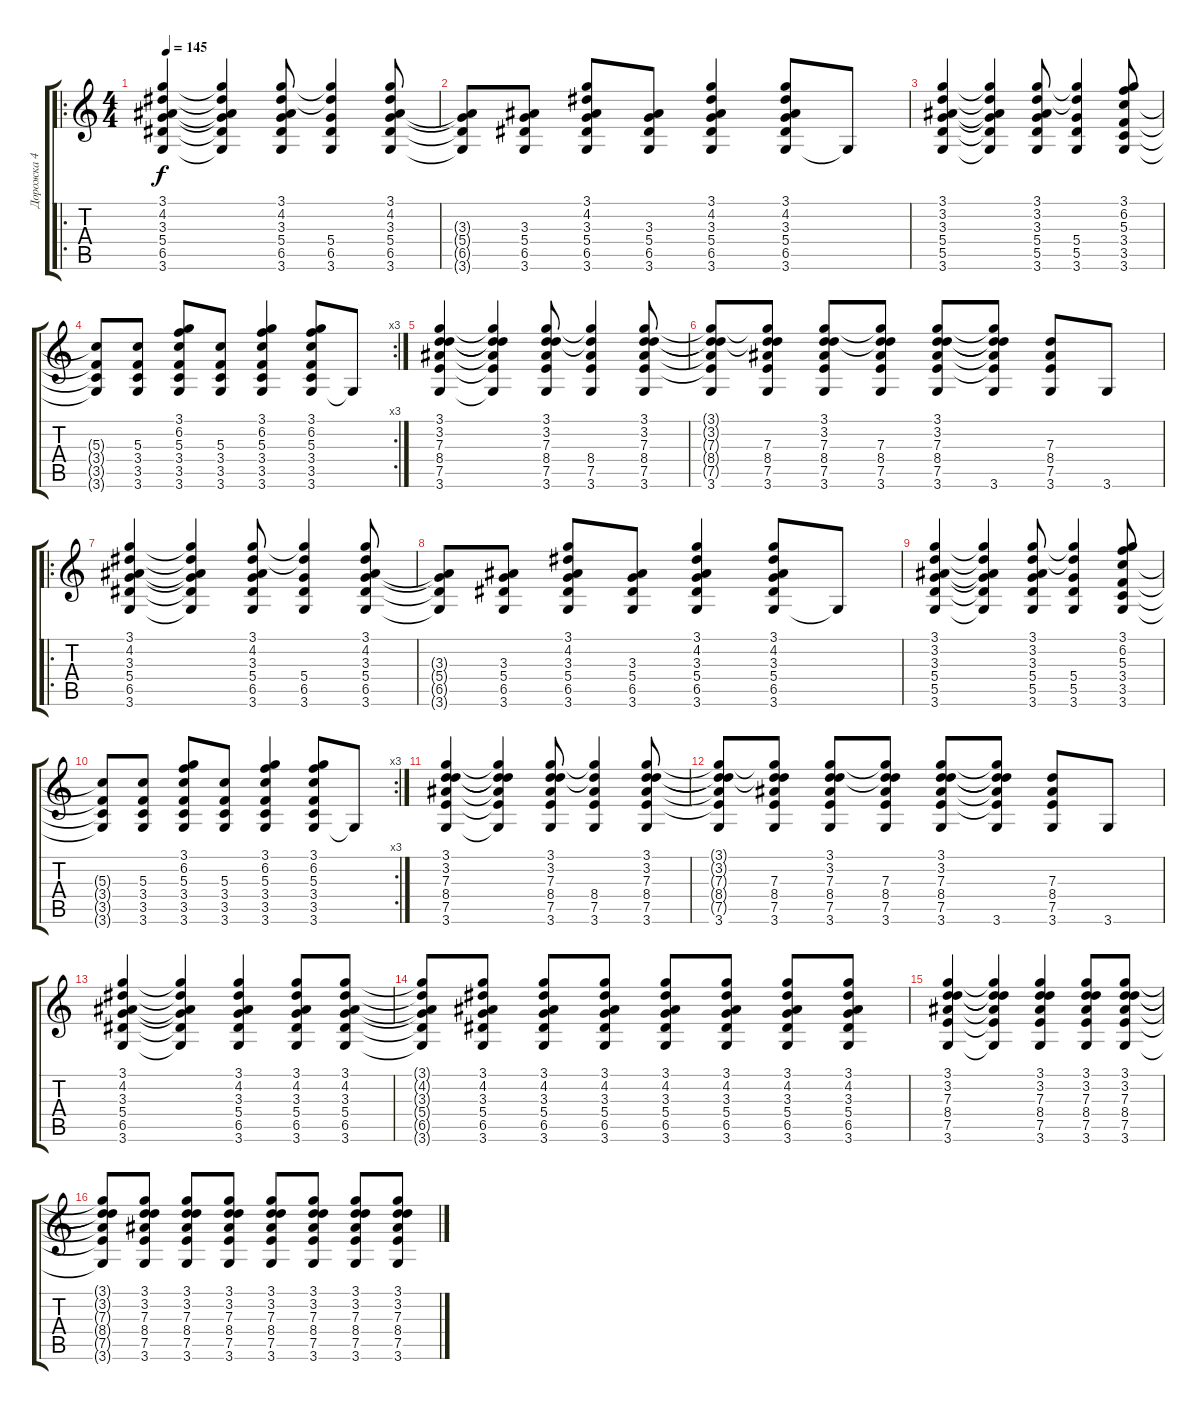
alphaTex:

\track ("Дорожка 4" "Дорожка 4") {instrument acousticguitarsteel}
\staff {score tabs}
\tuning (E4 B3 G3 D3 A2 E2) {hide}
\ro
\ts (4 4)
\tempo 145
\clef g2
\ks c
(3.1 4.2 3.3 5.4 6.5 3.6).4{dy f} (3.1{t} 4.2{t} 3.3{t} 5.4{t} 6.5{t} 3.6{t}).4 (3.1 4.2 3.3 5.4 6.5 3.6).8 (3.1{t} 4.2{t} 5.4 6.5 3.6).4 (3.1 4.2 3.3 5.4 6.5 3.6).8 |
(3.3{t} 5.4{t} 6.5{t} 3.6{t}).8 (3.3 5.4 6.5 3.6).8 (3.1 4.2 3.3 5.4 6.5 3.6).8 (3.3 5.4 6.5 3.6).8 (3.1 4.2 3.3 5.4 6.5 3.6).4 (3.1 4.2 3.3 5.4 6.5 3.6).8 3.6{t}.8 |
(3.1 3.2 3.3 5.4 5.5 3.6).4 (3.1{t} 3.2{t} 3.3{t} 5.4{t} 5.5{t} 3.6{t}).4 (3.1 3.2 3.3 5.4 5.5 3.6).8 (3.1{t} 3.2{t} 5.4 5.5 3.6).4 (3.1 6.2 5.3 3.4 3.5 3.6).8 |
\rc 3
(5.3{t} 3.4{t} 3.5{t} 3.6{t}).8 (5.3 3.4 3.5 3.6).8 (3.1 6.2 5.3 3.4 3.5 3.6).8 (5.3 3.4 3.5 3.6).8 (3.1 6.2 5.3 3.4 3.5 3.6).4 (3.1 6.2 5.3 3.4 3.5 3.6).8 3.6{t}.8 |
(3.1 3.2 7.3 8.4 7.5 3.6).4 (3.1{t} 3.2{t} 7.3{t} 8.4{t} 7.5{t} 3.6{t}).4 (3.1 3.2 7.3 8.4 7.5 3.6).8 (3.1{t} 3.2{t} 8.4 7.5 3.6).4 (3.1 3.2 7.3 8.4 7.5 3.6).8 |
(3.1{t} 3.2{t} 7.3{t} 8.4{t} 7.5{t} 3.6).8 (3.1{t} 3.2{t} 7.3 8.4 7.5 3.6).8 (3.1 3.2 7.3 8.4 7.5 3.6).8 (3.1{t} 3.2{t} 7.3 8.4 7.5 3.6).8 (3.1 3.2 7.3 8.4 7.5 3.6).8 (3.1{t} 3.2{t} 7.3{t} 8.4{t} 7.5{t} 3.6).8 (7.3 8.4 7.5 3.6).8 3.6.8 |
\ro
(3.1 4.2 3.3 5.4 6.5 3.6).4 (3.1{t} 4.2{t} 3.3{t} 5.4{t} 6.5{t} 3.6{t}).4 (3.1 4.2 3.3 5.4 6.5 3.6).8 (3.1{t} 4.2{t} 5.4 6.5 3.6).4 (3.1 4.2 3.3 5.4 6.5 3.6).8 |
(3.3{t} 5.4{t} 6.5{t} 3.6{t}).8 (3.3 5.4 6.5 3.6).8 (3.1 4.2 3.3 5.4 6.5 3.6).8 (3.3 5.4 6.5 3.6).8 (3.1 4.2 3.3 5.4 6.5 3.6).4 (3.1 4.2 3.3 5.4 6.5 3.6).8 3.6{t}.8 |
(3.1 3.2 3.3 5.4 5.5 3.6).4 (3.1{t} 3.2{t} 3.3{t} 5.4{t} 5.5{t} 3.6{t}).4 (3.1 3.2 3.3 5.4 5.5 3.6).8 (3.1{t} 3.2{t} 5.4 5.5 3.6).4 (3.1 6.2 5.3 3.4 3.5 3.6).8 |
\rc 3
(5.3{t} 3.4{t} 3.5{t} 3.6{t}).8 (5.3 3.4 3.5 3.6).8 (3.1 6.2 5.3 3.4 3.5 3.6).8 (5.3 3.4 3.5 3.6).8 (3.1 6.2 5.3 3.4 3.5 3.6).4 (3.1 6.2 5.3 3.4 3.5 3.6).8 3.6{t}.8 |
(3.1 3.2 7.3 8.4 7.5 3.6).4 (3.1{t} 3.2{t} 7.3{t} 8.4{t} 7.5{t} 3.6{t}).4 (3.1 3.2 7.3 8.4 7.5 3.6).8 (3.1{t} 3.2{t} 8.4 7.5 3.6).4 (3.1 3.2 7.3 8.4 7.5 3.6).8 |
(3.1{t} 3.2{t} 7.3{t} 8.4{t} 7.5{t} 3.6).8 (3.1{t} 3.2{t} 7.3 8.4 7.5 3.6).8 (3.1 3.2 7.3 8.4 7.5 3.6).8 (3.1{t} 3.2{t} 7.3 8.4 7.5 3.6).8 (3.1 3.2 7.3 8.4 7.5 3.6).8 (3.1{t} 3.2{t} 7.3{t} 8.4{t} 7.5{t} 3.6).8 (7.3 8.4 7.5 3.6).8 3.6.8 |
(3.1 4.2 3.3 5.4 6.5 3.6).4 (3.1{t} 4.2{t} 3.3{t} 5.4{t} 6.5{t} 3.6{t}).4 (3.1 4.2 3.3 5.4 6.5 3.6).4 (3.1 4.2 3.3 5.4 6.5 3.6).8 (3.1 4.2 3.3 5.4 6.5 3.6).8 |
(3.1{t} 4.2{t} 3.3{t} 5.4{t} 6.5{t} 3.6{t}).8 (3.1 4.2 3.3 5.4 6.5 3.6).8 (3.1 4.2 3.3 5.4 6.5 3.6).8 (3.1 4.2 3.3 5.4 6.5 3.6).8 (3.1 4.2 3.3 5.4 6.5 3.6).8 (3.1 4.2 3.3 5.4 6.5 3.6).8 (3.1 4.2 3.3 5.4 6.5 3.6).8 (3.1 4.2 3.3 5.4 6.5 3.6).8 |
(3.1 3.2 7.3 8.4 7.5 3.6).4 (3.1{t} 3.2{t} 7.3{t} 8.4{t} 7.5{t} 3.6{t}).4 (3.1 3.2 7.3 8.4 7.5 3.6).4 (3.1 3.2 7.3 8.4 7.5 3.6).8 (3.1 3.2 7.3 8.4 7.5 3.6).8 |
(3.1{t} 3.2{t} 7.3{t} 8.4{t} 7.5{t} 3.6{t}).8 (3.1 3.2 7.3 8.4 7.5 3.6).8 (3.1 3.2 7.3 8.4 7.5 3.6).8 (3.1 3.2 7.3 8.4 7.5 3.6).8 (3.1 3.2 7.3 8.4 7.5 3.6).8 (3.1 3.2 7.3 8.4 7.5 3.6).8 (3.1 3.2 7.3 8.4 7.5 3.6).8 (3.1 3.2 7.3 8.4 7.5 3.6).8
